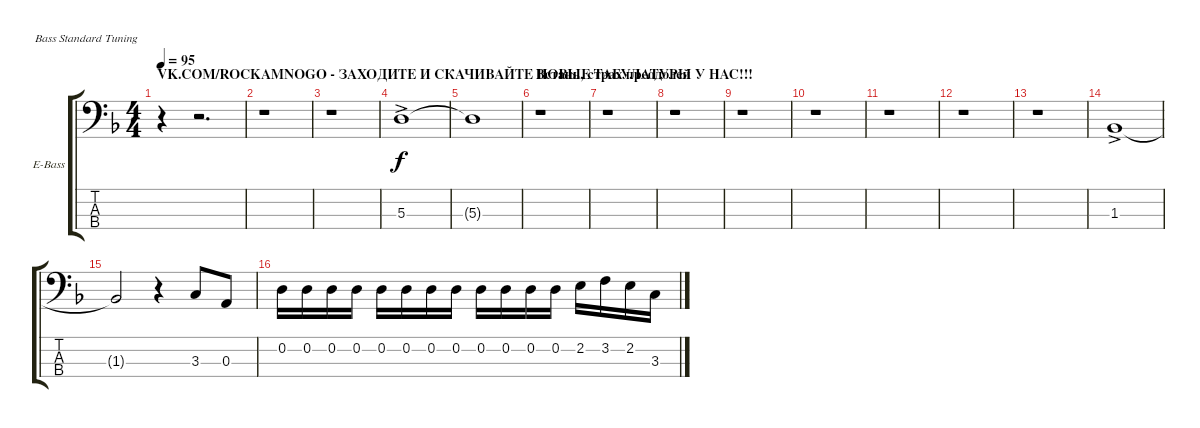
\bracketExtendMode groupsimilarinstruments
\firstSystemTrackNameOrientation horizontal
\otherSystemsTrackNameOrientation horizontal
\track ("Алексей Харьков" "E-Bass") {instrument electricbasspick}
\staff {score tabs}
\tuning (G2 D2 A1 E1)
\ts (4 4)
\section ("" "VK.COM/ROCKAMNOGO - ЗАХОДИТЕ И СКАЧИВАЙТЕ НОВЫЕ ТАБУЛАТУРЫ У НАС!!!")
\tempo 95
\clef f4
\ks f
r.4{dy f instrument electricbasspick} r.2{d} |
r.1 |
r.1 |
5.3{ac}.1 |
5.3{t}.1 |
\section ("" "Встань, страх преодолей")
r.1 |
r.1 |
r.1 |
r.1 |
r.1 |
r.1 |
r.1 |
r.1 |
1.3{ac}.1 |
1.3{t}.2 r.4 3.3.8 0.3.8 |
0.2.16 0.2.16 0.2.16 0.2.16 0.2.16 0.2.16 0.2.16 0.2.16 0.2.16 0.2.16 0.2.16 0.2.16 2.2.16 3.2.16 2.2.16 3.3.16
